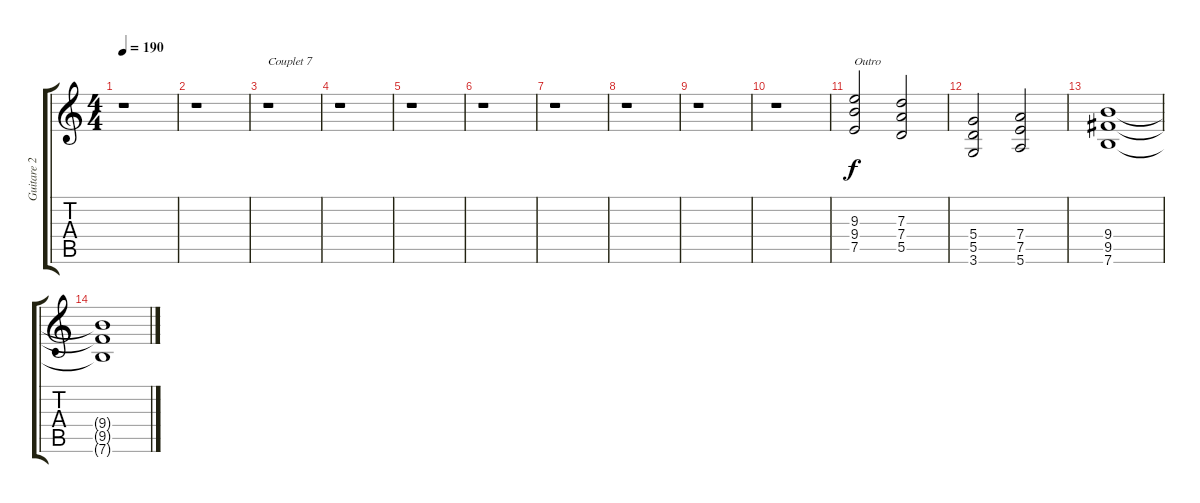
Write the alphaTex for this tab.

\track ("Guitare 2" "Guitare 2") {instrument distortionguitar}
\staff {score tabs}
\tuning (E4 B3 G3 D3 A2 E2) {hide}
\ts (4 4)
\tempo 190
\clef g2
\ks c
r.1{dy f} |
r.1 |
r.1{txt "Couplet 7"} |
r.1 |
r.1 |
r.1 |
r.1 |
r.1 |
r.1 |
r.1 |
(9.3 9.4 7.5).2{txt "Outro"} (7.3 7.4 5.5).2 |
(5.4 5.5 3.6).2 (7.4 7.5 5.6).2 |
(9.4 9.5 7.6).1 |
(9.4{t} 9.5{t} 7.6{t}).1
